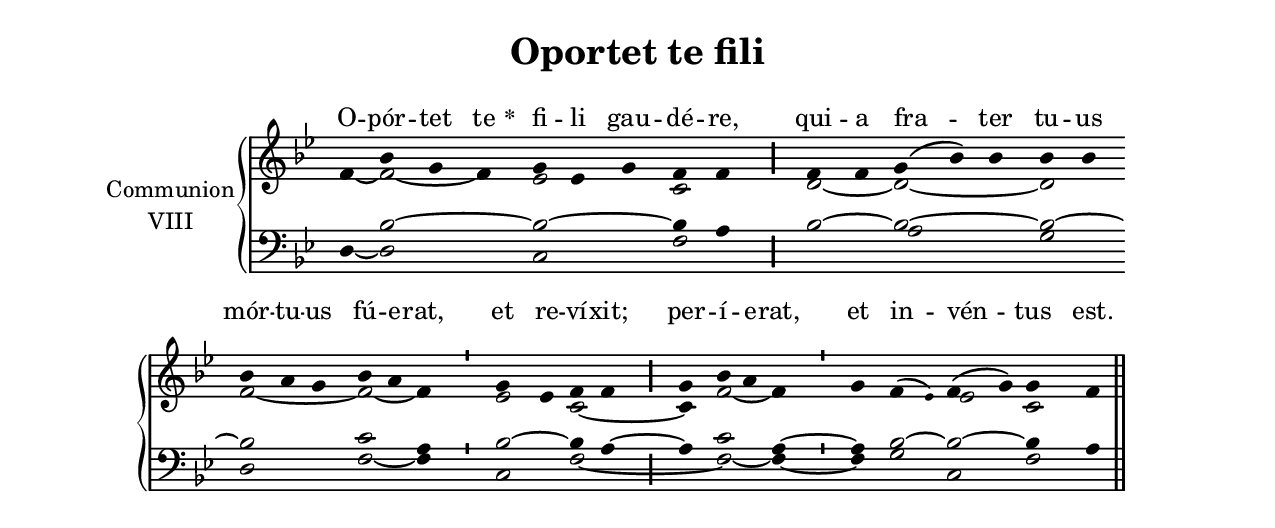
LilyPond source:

\version "2.18"
\include "gregorian.ly"
\include "noh2.ily"


%Page reference: page i.222
%(volume.page)

global = {
 \key f \mixolydian
 \cadenzaOn 
}

\header {
  title = \markup \center-column {"Oportet te fili" \vspace #1 }
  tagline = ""
  composer = ""
}

\paper {
 #(include-special-characters)
  oddHeaderMarkup = \markup \fill-line {
    \line {}
    \center-column {
      \on-the-fly #first-page     " "
      \on-the-fly #not-first-page "Oportet te fili"
    }
    \line { \on-the-fly #print-page-number-check-first \fromproperty #'page:page-number-string }
  }
  evenHeaderMarkup = \markup \fill-line {
    \line { \on-the-fly #print-page-number-check-first \fromproperty #'page:page-number-string }
    \center-column { "Oportet te fili" }
    \line {}
  }
}

chantText = \lyricmode {
O -- pór -- tet te 
\set stanza = " * " fi -- li gau -- dé -- re, 
qui -- a fra -- ter tu -- us mór -- tu -- us fú -- e -- rat, et re -- ví -- xit; 
per -- í -- e -- rat, et in -- vén -- tus est. }

chantMusic = {
\tieDown   f'4 bes'4 g'4 f'4  g'4 ees'4 g'4 f'4 f'4 \divisioMaior
 f'4 f'4 g'4 ( bes'4) bes'4 bes'4 bes'4 \forceBreak
 bes'4 a'4 g'4 bes'4 a'4 f'4 \divisioMinima
 g'4 ees'4 f'4 f'4 \divisioMaior
 g'4 bes'4 a'4 f'4 \divisioMinima
 g'4 f'4 ( \once \tweak #'font-size #-4 ees' ) f'4 ( g'4) g'4 f'4 \finalis

}

altoMusic = {
f'4 ~ f'2 ~ f'4 ees'2*3/2 c'2 \divisioMaior
d'2 ~ d'2*3/2 ~ d'2 f'2*3/2 ~ f'2 ~ f'4 \divisioMinima
ees'2 c'2 ~ \divisioMaior
c'4 f'2 ~ f'4 \divisioMinima
r2*3/2 ees'2 c'2 \finalis
}

tenorMusic = {
r4 bes2*3/2 ~ bes2*3/2 ~ bes4 a4 \divisioMaior
bes2 ~ bes2*3/2 ~ bes2 ~ bes2*3/2 c'2 a4 \divisioMinima
bes2 ~ bes4 a4 ~ \divisioMaior
a4 c'2 a4 ~ \divisioMinima
a4 bes2 ~ bes2 ~ bes4 a4 \finalis
}

bassMusic = {
d4 ~ d2*3/2 c2*3/2 f2 \divisioMaior
r2 a2*3/2 g2 d2*3/2 f2 ~ f4 \divisioMinima
c2 f2*3/2 ~ f2 ~ f4 ~ \divisioMinima
f4 g2 c2 f2 \finalis
}

voiceLines = {
\voiceLineStyle


}

\score{
  <<
    \new GrandStaff <<
      \set GrandStaff.autoBeaming = ##f
      \set GrandStaff.instrumentName = \markup \center-column {
        "Communion"
        "VIII"
      }
      \new Staff = up <<
        \new Voice = "chant" {
          \voiceOne \global \chantMusic
        }
        \new Voice {
          \voiceTwo \global \altoMusic
        }
      >>

      \new Staff = down <<
        \clef bass
        \new Voice {
          \voiceOne \global \tenorMusic
        }
        \new Voice {
          \voiceTwo \global \bassMusic
        }
	\new Voice {
        \voiceThree \global \voiceLines
        }
      >>
    >>
    \new Lyrics \lyricsto chant {
      \chantText
    }
  >>
  \layout{
  }
  \midi{
    \tempo 4 = 125
  }
}
